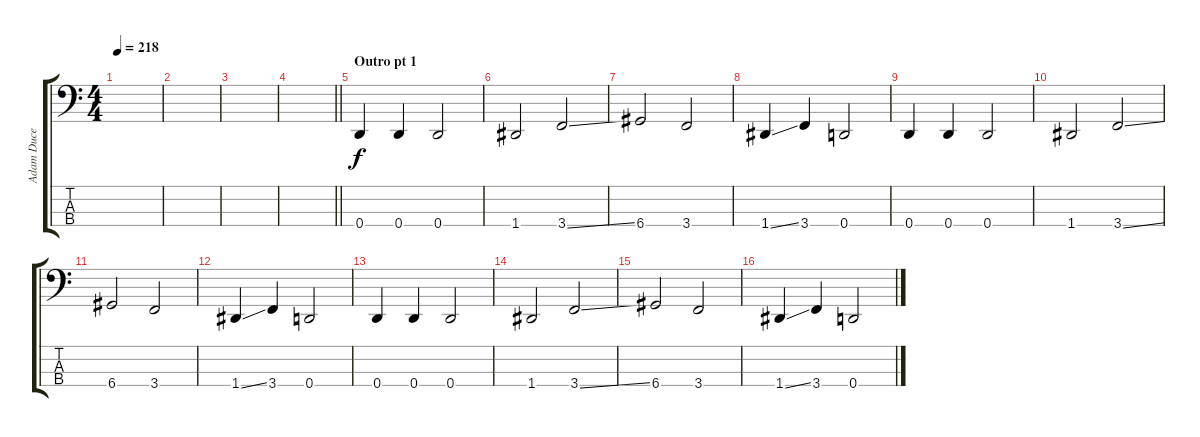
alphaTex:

\track ("Adam Duce" "Adam Duce") {instrument electricbasspick}
\staff {score tabs}
\tuning (F2 C2 G1 D1) {hide}
\ts (4 4)
\tempo 218
\clef f4
\ks c
|
|
|
\barLineRight lightlight
|
\section ("" "Outro pt 1")
0.4.4 0.4.4 0.4.2 |
1.4.2 3.4{ss}.2 |
6.4.2 3.4.2 |
1.4{ss}.4 3.4.4 0.4.2 |
0.4.4 0.4.4 0.4.2 |
1.4.2 3.4{ss}.2 |
6.4.2 3.4.2 |
1.4{ss}.4 3.4.4 0.4.2 |
0.4.4 0.4.4 0.4.2 |
1.4.2 3.4{ss}.2 |
6.4.2 3.4.2 |
1.4{ss}.4 3.4.4 0.4.2
